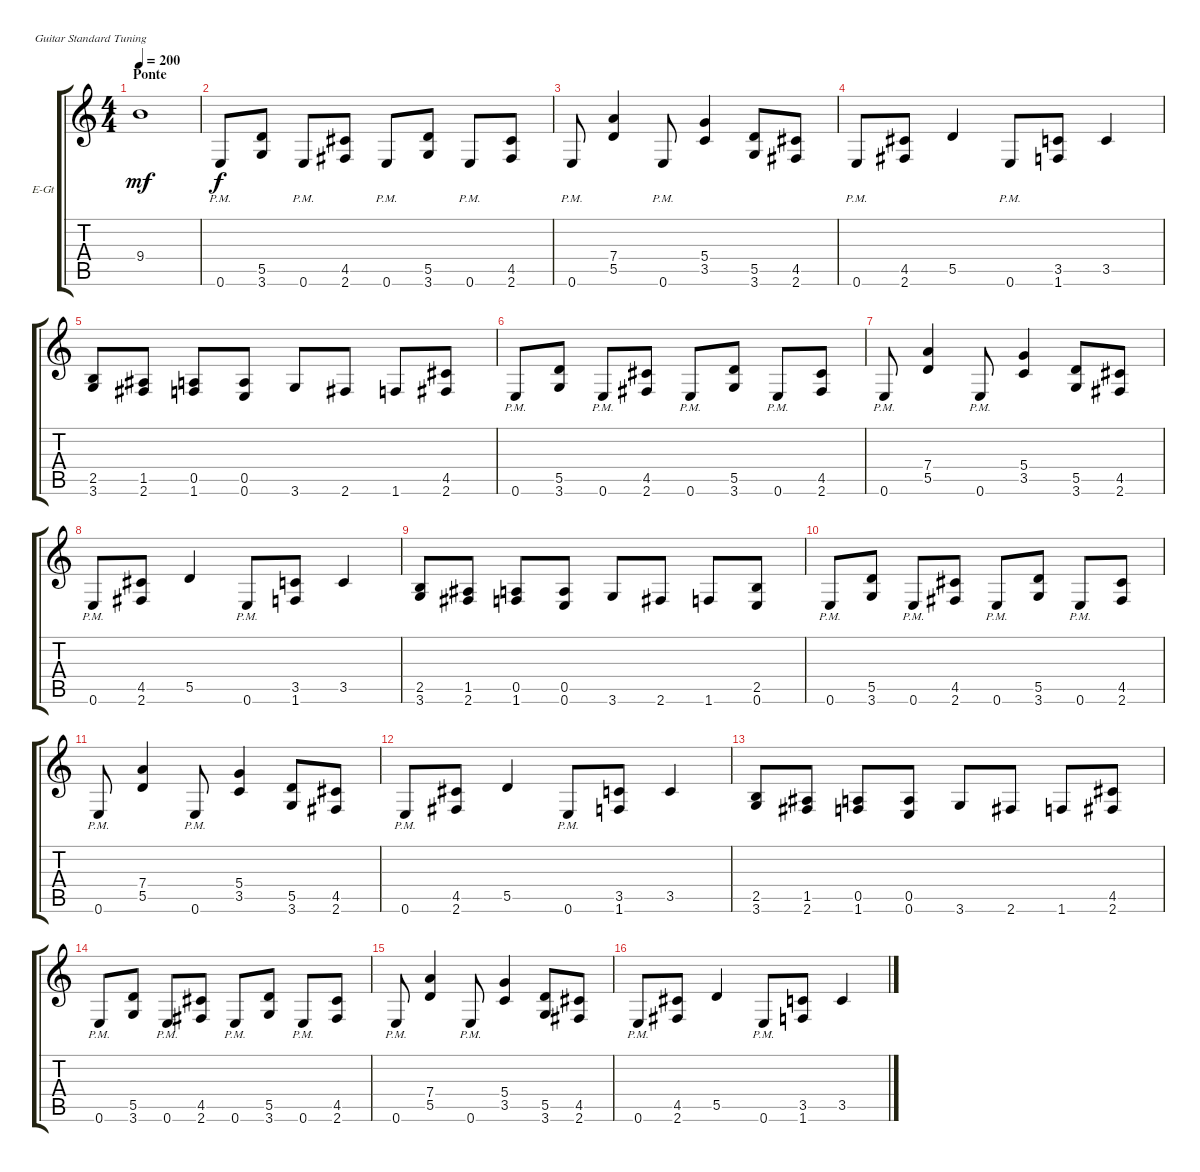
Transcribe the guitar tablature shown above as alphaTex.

\defaultSystemsLayout 4
\bracketExtendMode groupsimilarinstruments
\firstSystemTrackNameOrientation horizontal
\otherSystemsTrackNameOrientation horizontal
\track ("Electric Guitar" "E-Gt") {instrument distortionguitar}
\staff {score tabs}
\tuning (E4 B3 G3 D3 A2 E2)
\ts (4 4)
\section ("" "Ponte")
\tempo 200
\clef g2
\ks c
9.4{t}.1{dy mf} |
0.6{pm}.8{dy f} (3.6 5.5).8 0.6{pm}.8 (2.6 4.5).8 0.6{pm}.8 (3.6 5.5).8 0.6{pm}.8 (2.6 4.5).8 |
0.6{pm}.8 (5.5 7.4).4 0.6{pm}.8 (3.5 5.4).4 (3.6 5.5).8 (2.6 4.5).8 |
0.6{pm}.8 (2.6 4.5).8 5.5.4 0.6{pm}.8 (1.6 3.5).8 3.5.4 |
(3.6 2.5).8 (2.6 1.5).8 (1.6 0.5).8 (0.6 0.5).8 3.6.8 2.6.8 1.6.8 (4.5 2.6).8 |
0.6{pm}.8 (3.6 5.5).8 0.6{pm}.8 (2.6 4.5).8 0.6{pm}.8 (3.6 5.5).8 0.6{pm}.8 (2.6 4.5).8 |
0.6{pm}.8 (5.5 7.4).4 0.6{pm}.8 (3.5 5.4).4 (3.6 5.5).8 (2.6 4.5).8 |
0.6{pm}.8 (2.6 4.5).8 5.5.4 0.6{pm}.8 (1.6 3.5).8 3.5.4 |
(3.6 2.5).8 (2.6 1.5).8 (1.6 0.5).8 (0.6 0.5).8 3.6.8 2.6.8 1.6.8 (2.5 0.6).8 |
0.6{pm}.8 (3.6 5.5).8 0.6{pm}.8 (2.6 4.5).8 0.6{pm}.8 (3.6 5.5).8 0.6{pm}.8 (2.6 4.5).8 |
0.6{pm}.8 (5.5 7.4).4 0.6{pm}.8 (3.5 5.4).4 (3.6 5.5).8 (2.6 4.5).8 |
0.6{pm}.8 (2.6 4.5).8 5.5.4 0.6{pm}.8 (1.6 3.5).8 3.5.4 |
(3.6 2.5).8 (2.6 1.5).8 (1.6 0.5).8 (0.6 0.5).8 3.6.8 2.6.8 1.6.8 (4.5 2.6).8 |
0.6{pm}.8 (3.6 5.5).8 0.6{pm}.8 (2.6 4.5).8 0.6{pm}.8 (3.6 5.5).8 0.6{pm}.8 (2.6 4.5).8 |
0.6{pm}.8 (5.5 7.4).4 0.6{pm}.8 (3.5 5.4).4 (3.6 5.5).8 (2.6 4.5).8 |
0.6{pm}.8 (2.6 4.5).8 5.5.4 0.6{pm}.8 (1.6 3.5).8 3.5.4
